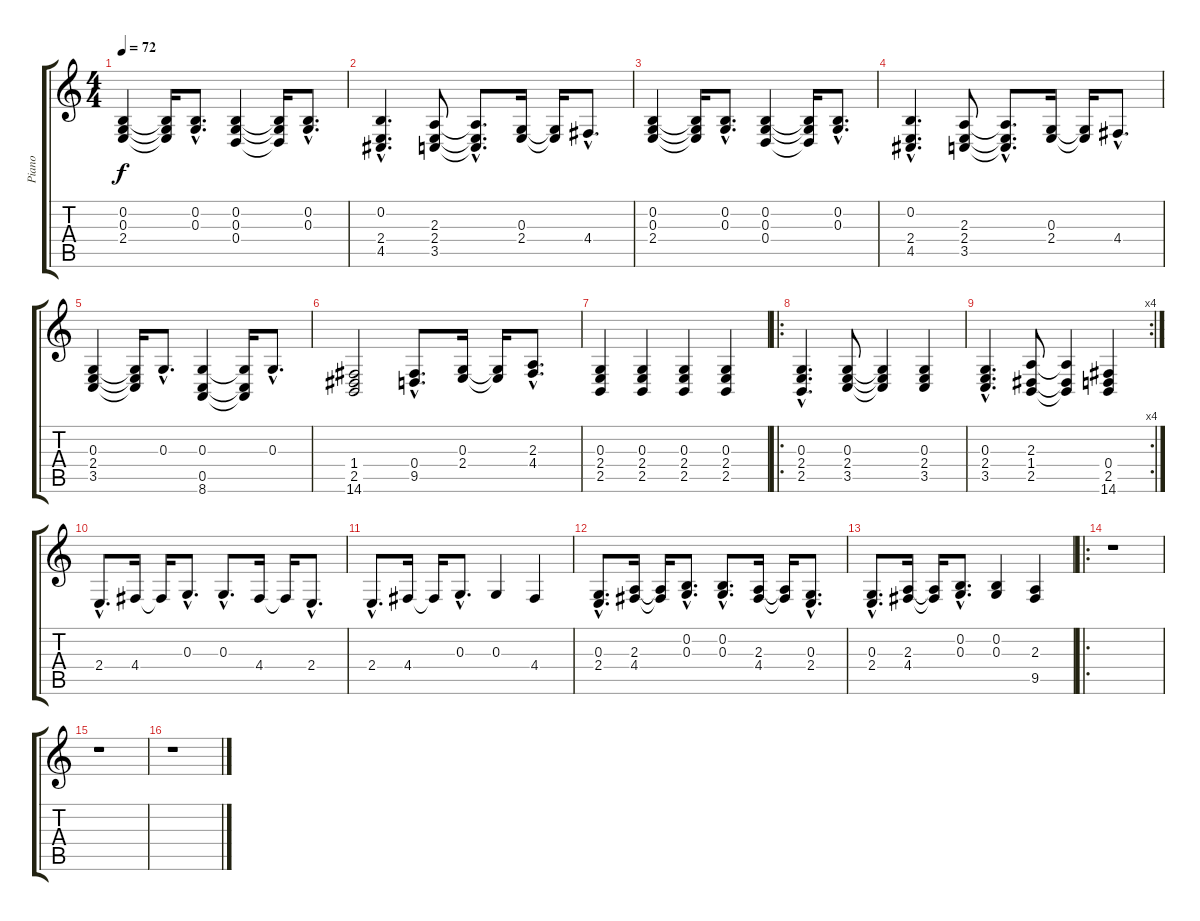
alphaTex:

\track ("Piano" "Piano") {instrument acousticgrandpiano}
\staff {score tabs}
\tuning (E4 B3 G3 D3 A2 E2) {hide}
\ts (4 4)
\tempo 72
\clef g2
\ks c
(0.2 0.3 2.4).4{dy f} (0.2{t} 0.3{t} 2.4{t}).16 (0.2{hac} 0.3{hac}).8{d} (0.2 0.3 0.4).4 (0.2{t} 0.3{t} 0.4{t}).16 (0.2{hac} 0.3{hac}).8{d} |
(0.2{hac} 2.4{hac} 4.5{hac}).4{d} (2.3 2.4 3.5).8 (2.3{hac t} 2.4{hac t} 3.5{hac t}).8{d} (0.3 2.4).16 (0.3{t} 2.4{t}).16 4.4{hac}.8{d} |
(0.2 0.3 2.4).4 (0.2{t} 0.3{t} 2.4{t}).16 (0.2{hac} 0.3{hac}).8{d} (0.2 0.3 0.4).4 (0.2{t} 0.3{t} 0.4{t}).16 (0.2{hac} 0.3{hac}).8{d} |
(0.2{hac} 2.4{hac} 4.5{hac}).4{d} (2.3 2.4 3.5).8 (2.3{hac t} 2.4{hac t} 3.5{hac t}).8{d} (0.3 2.4).16 (0.3{t} 2.4{t}).16 4.4{hac}.8{d} |
(0.3 2.4 3.5).4 (0.3{t} 2.4{t} 3.5{t}).16 0.3{hac}.8{d} (0.3 0.5 8.6).4 (0.3{t} 0.5{t} 8.6{t}).16 0.3{hac}.8{d} |
(1.4 2.5 14.6).2 (0.4{hac} 9.5{hac}).8{d} (0.3 2.4).16 (0.3{t} 2.4{t}).16 (2.3{hac} 4.4{hac}).8{d} |
(0.3 2.4 2.5).4 (0.3 2.4 2.5).4 (0.3 2.4 2.5).4 (0.3 2.4 2.5).4 |
\ro
(0.3{hac} 2.4{hac} 2.5{hac}).4{d} (0.3 2.4 3.5).8 (0.3{t} 2.4{t} 3.5{t}).4 (0.3 2.4 3.5).4 |
\rc 4
(0.3{hac} 2.4{hac} 3.5{hac}).4{d} (2.3 1.4 2.5).8 (2.3{t} 1.4{t} 2.5{t}).4 (0.4 2.5 14.6).4 |
2.4{hac}.8{d} 4.4.16 4.4{t}.16 0.3{hac}.8{d} 0.3{hac}.8{d} 4.4.16 4.4{t}.16 2.4{hac}.8{d} |
2.4{hac}.8{d} 4.4.16 4.4{t}.16 0.3{hac}.8{d} 0.3.4 4.4.4 |
(0.3{hac} 2.4{hac}).8{d} (2.3 4.4).16 (2.3{t} 4.4{t}).16 (0.2{hac} 0.3{hac}).8{d} (0.2{hac} 0.3{hac}).8{d} (2.3 4.4).16 (2.3{t} 4.4{t}).16 (0.3{hac} 2.4{hac}).8{d} |
(0.3{hac} 2.4{hac}).8{d} (2.3 4.4).16 (2.3{t} 4.4{t}).16 (0.2{hac} 0.3{hac}).8{d} (0.2 0.3).4 (2.3 9.5).4 |
\ro
r.1 |
r.1 |
r.1
